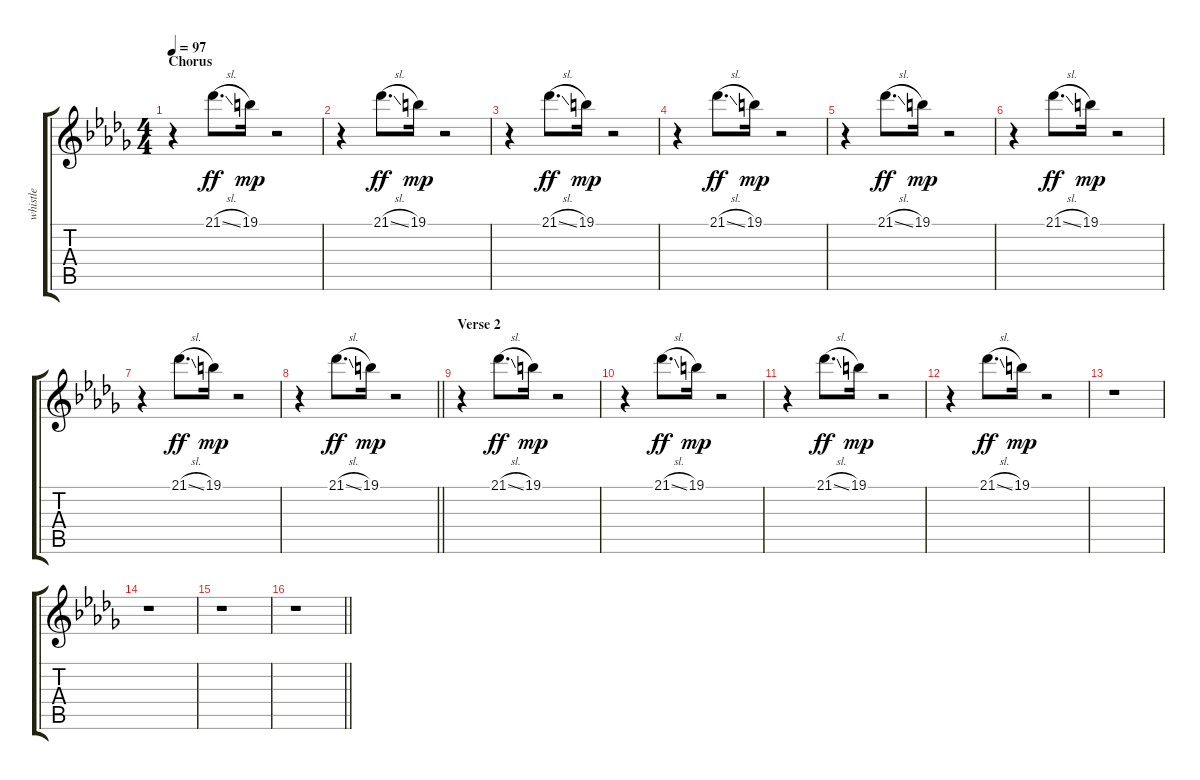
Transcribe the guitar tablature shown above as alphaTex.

\track ("whistle" "whistle") {instrument whistle}
\staff {score tabs}
\tuning (E4 B3 G3 D3 A2 E2) {hide}
\ts (4 4)
\section ("" "Chorus")
\tempo 97
\clef g2
\ks bbminor
r.4{dy mp} 21.1{sl}.8{d dy ff} 19.1.16{dy mp} r.2 |
r.4 21.1{sl}.8{d dy ff} 19.1.16{dy mp} r.2 |
r.4 21.1{sl}.8{d dy ff} 19.1.16{dy mp} r.2 |
r.4 21.1{sl}.8{d dy ff} 19.1.16{dy mp} r.2 |
r.4 21.1{sl}.8{d dy ff} 19.1.16{dy mp} r.2 |
r.4 21.1{sl}.8{d dy ff} 19.1.16{dy mp} r.2 |
r.4 21.1{sl}.8{d dy ff} 19.1.16{dy mp} r.2 |
\barLineRight lightlight
r.4 21.1{sl}.8{d dy ff} 19.1.16{dy mp} r.2 |
\section ("" "Verse 2")
r.4 21.1{sl}.8{d dy ff} 19.1.16{dy mp} r.2 |
r.4 21.1{sl}.8{d dy ff} 19.1.16{dy mp} r.2 |
r.4 21.1{sl}.8{d dy ff} 19.1.16{dy mp} r.2 |
r.4 21.1{sl}.8{d dy ff} 19.1.16{dy mp} r.2 |
r.1 |
r.1 |
r.1 |
\barLineRight lightlight
r.1
